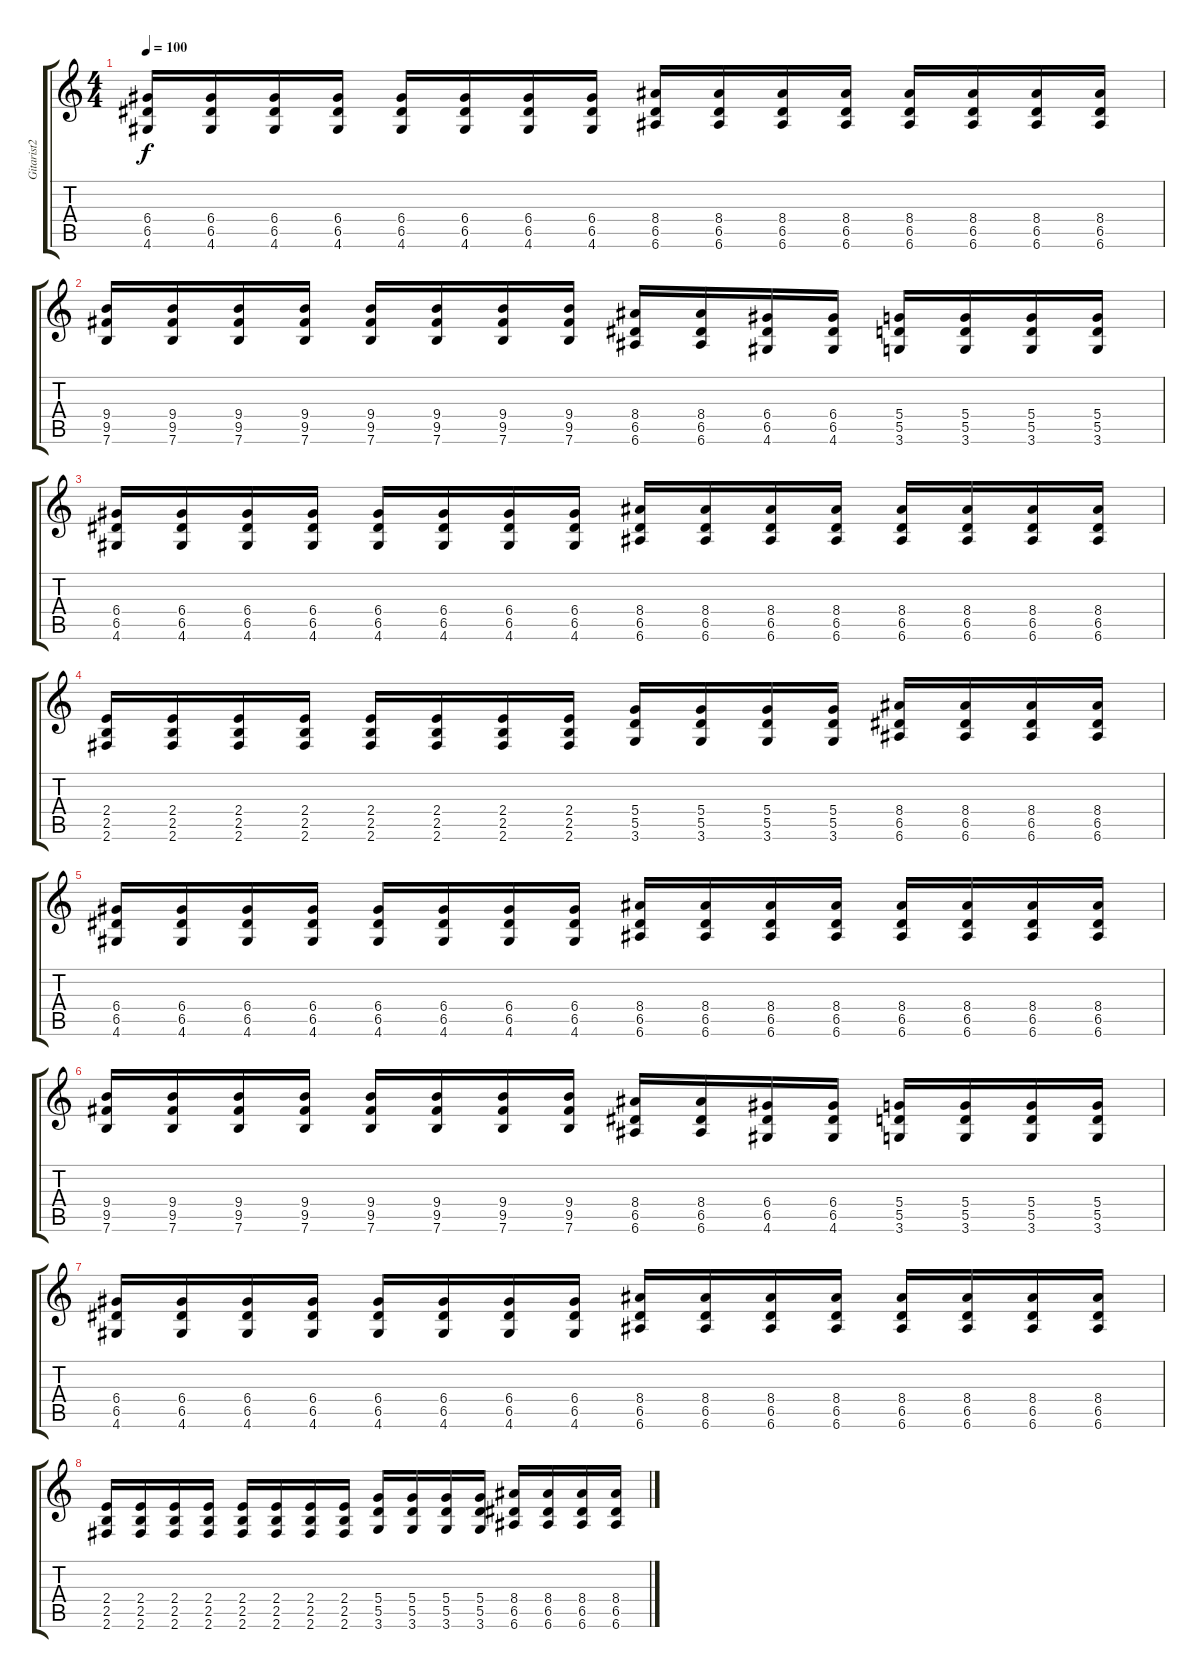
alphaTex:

\track ("Gitarist2" "Gitarist2") {instrument distortionguitar}
\staff {score tabs}
\tuning (E4 B3 G3 D3 A2 E2) {hide}
\ts (4 4)
\tempo 100
\clef g2
\ks c
(6.4 6.5 4.6).16{dy f} (6.4 6.5 4.6).16 (6.4 6.5 4.6).16 (6.4 6.5 4.6).16 (6.4 6.5 4.6).16 (6.4 6.5 4.6).16 (6.4 6.5 4.6).16 (6.4 6.5 4.6).16 (8.4 6.5 6.6).16 (8.4 6.5 6.6).16 (8.4 6.5 6.6).16 (8.4 6.5 6.6).16 (8.4 6.5 6.6).16 (8.4 6.5 6.6).16 (8.4 6.5 6.6).16 (8.4 6.5 6.6).16 |
(9.4 9.5 7.6).16 (9.4 9.5 7.6).16 (9.4 9.5 7.6).16 (9.4 9.5 7.6).16 (9.4 9.5 7.6).16 (9.4 9.5 7.6).16 (9.4 9.5 7.6).16 (9.4 9.5 7.6).16 (8.4 6.5 6.6).16 (8.4 6.5 6.6).16 (6.4 6.5 4.6).16 (6.4 6.5 4.6).16 (5.4 5.5 3.6).16 (5.4 5.5 3.6).16 (5.4 5.5 3.6).16 (5.4 5.5 3.6).16 |
(6.4 6.5 4.6).16 (6.4 6.5 4.6).16 (6.4 6.5 4.6).16 (6.4 6.5 4.6).16 (6.4 6.5 4.6).16 (6.4 6.5 4.6).16 (6.4 6.5 4.6).16 (6.4 6.5 4.6).16 (8.4 6.5 6.6).16 (8.4 6.5 6.6).16 (8.4 6.5 6.6).16 (8.4 6.5 6.6).16 (8.4 6.5 6.6).16 (8.4 6.5 6.6).16 (8.4 6.5 6.6).16 (8.4 6.5 6.6).16 |
(2.4 2.5 2.6).16 (2.4 2.5 2.6).16 (2.4 2.5 2.6).16 (2.4 2.5 2.6).16 (2.4 2.5 2.6).16 (2.4 2.5 2.6).16 (2.4 2.5 2.6).16 (2.4 2.5 2.6).16 (5.4 5.5 3.6).16 (5.4 5.5 3.6).16 (5.4 5.5 3.6).16 (5.4 5.5 3.6).16 (8.4 6.5 6.6).16 (8.4 6.5 6.6).16 (8.4 6.5 6.6).16 (8.4 6.5 6.6).16 |
(6.4 6.5 4.6).16 (6.4 6.5 4.6).16 (6.4 6.5 4.6).16 (6.4 6.5 4.6).16 (6.4 6.5 4.6).16 (6.4 6.5 4.6).16 (6.4 6.5 4.6).16 (6.4 6.5 4.6).16 (8.4 6.5 6.6).16 (8.4 6.5 6.6).16 (8.4 6.5 6.6).16 (8.4 6.5 6.6).16 (8.4 6.5 6.6).16 (8.4 6.5 6.6).16 (8.4 6.5 6.6).16 (8.4 6.5 6.6).16 |
(9.4 9.5 7.6).16 (9.4 9.5 7.6).16 (9.4 9.5 7.6).16 (9.4 9.5 7.6).16 (9.4 9.5 7.6).16 (9.4 9.5 7.6).16 (9.4 9.5 7.6).16 (9.4 9.5 7.6).16 (8.4 6.5 6.6).16 (8.4 6.5 6.6).16 (6.4 6.5 4.6).16 (6.4 6.5 4.6).16 (5.4 5.5 3.6).16 (5.4 5.5 3.6).16 (5.4 5.5 3.6).16 (5.4 5.5 3.6).16 |
(6.4 6.5 4.6).16 (6.4 6.5 4.6).16 (6.4 6.5 4.6).16 (6.4 6.5 4.6).16 (6.4 6.5 4.6).16 (6.4 6.5 4.6).16 (6.4 6.5 4.6).16 (6.4 6.5 4.6).16 (8.4 6.5 6.6).16 (8.4 6.5 6.6).16 (8.4 6.5 6.6).16 (8.4 6.5 6.6).16 (8.4 6.5 6.6).16 (8.4 6.5 6.6).16 (8.4 6.5 6.6).16 (8.4 6.5 6.6).16 |
(2.4 2.5 2.6).16 (2.4 2.5 2.6).16 (2.4 2.5 2.6).16 (2.4 2.5 2.6).16 (2.4 2.5 2.6).16 (2.4 2.5 2.6).16 (2.4 2.5 2.6).16 (2.4 2.5 2.6).16 (5.4 5.5 3.6).16 (5.4 5.5 3.6).16 (5.4 5.5 3.6).16 (5.4 5.5 3.6).16 (8.4 6.5 6.6).16 (8.4 6.5 6.6).16 (8.4 6.5 6.6).16 (8.4 6.5 6.6).16
